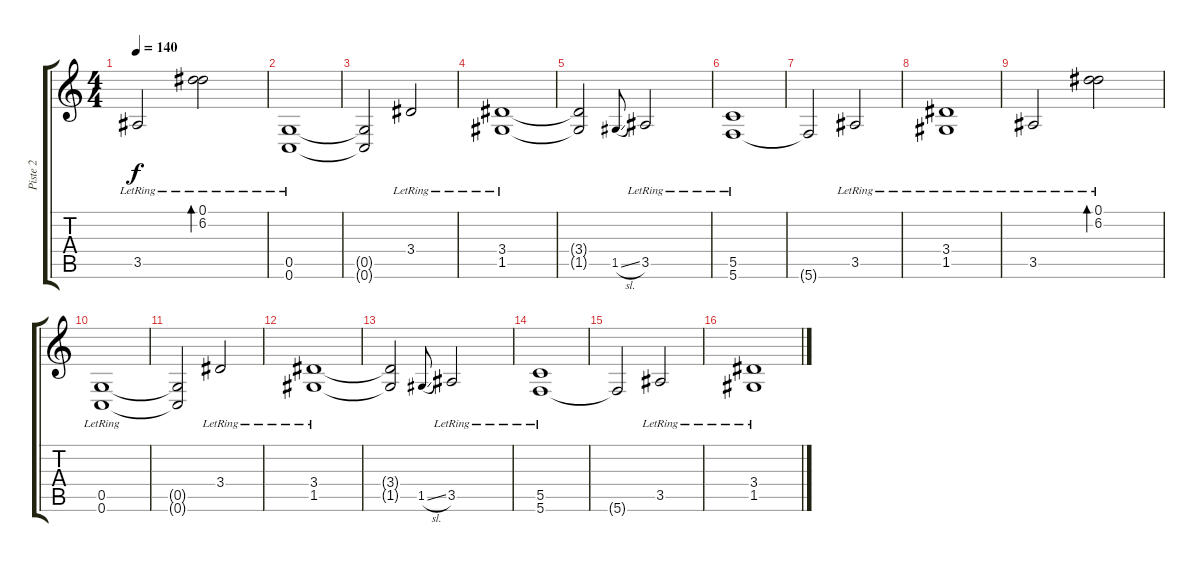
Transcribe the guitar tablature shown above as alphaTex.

\track ("Piste 2" "Piste 2") {instrument electricguitarclean}
\staff {score tabs}
\tuning (D4 A3 F3 C3 G2 C2) {hide}
\ts (4 4)
\tempo 140
\clef g2
\ks c
3.5{lr}.2{dy f} (0.1{lr} 6.2{lr}).2{bd 240} |
(0.5{lr} 0.6{lr}).1 |
(0.5{t} 0.6{t}).2 3.4{lr}.2 |
(3.4{lr} 1.5{lr}).1 |
(3.4{t} 1.5{t}).2 1.5{sl}.8{gr onbeat} 3.5{lr}.2 |
(5.5{lr} 5.6{lr}).1 |
5.6{t}.2 3.5{lr}.2 |
(3.4{lr} 1.5{lr}).1 |
3.5{lr}.2 (0.1{lr} 6.2{lr}).2{bd 240} |
(0.5{lr} 0.6{lr}).1 |
(0.5{t} 0.6{t}).2 3.4{lr}.2 |
(3.4{lr} 1.5{lr}).1 |
(3.4{t} 1.5{t}).2 1.5{sl}.8{gr onbeat} 3.5{lr}.2 |
(5.5{lr} 5.6{lr}).1 |
5.6{t}.2 3.5{lr}.2 |
(3.4{lr} 1.5{lr}).1
